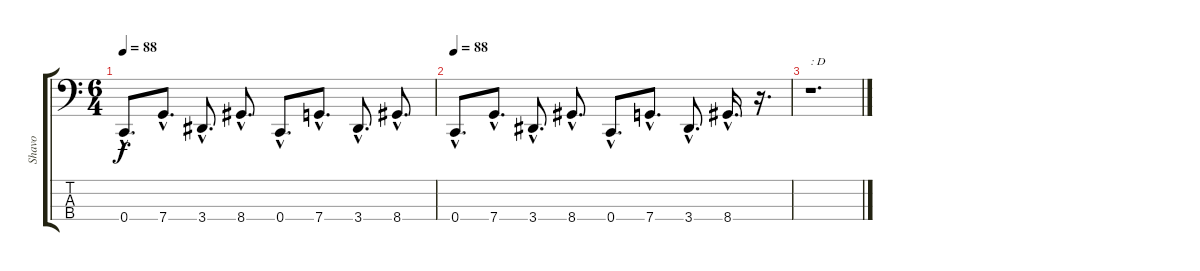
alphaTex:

\track ("Shavo" "Shavo") {instrument electricbassfinger}
\staff {score tabs}
\tuning (F2 C2 G1 C1) {hide}
\ts (6 4)
\tempo 88
\clef f4
\ks c
0.4{hac}.8{d dy f} 7.4{hac}.8{d} 3.4{hac}.8{d} 8.4{hac}.8{d} 0.4{hac}.8{d} 7.4{hac}.8{d} 3.4{hac}.8{d} 8.4{hac}.8{d} |
\tempo 88
0.4{hac}.8{d} 7.4{hac}.8{d} 3.4{hac}.8{d} 8.4{hac}.8{d} 0.4{hac}.8{d} 7.4{hac}.8{d} 3.4{hac}.8{d} 8.4{hac}.16{d} r.16{d} |
r.1{d txt ": D"}
